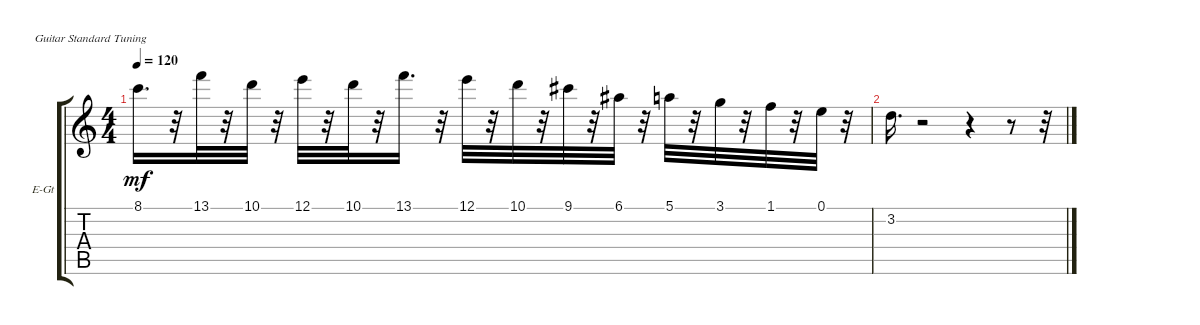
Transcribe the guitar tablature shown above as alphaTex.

\bracketExtendMode groupsimilarinstruments
\firstSystemTrackNameOrientation horizontal
\otherSystemsTrackNameOrientation horizontal
\track ("" "E-Gt") {instrument electricguitarclean}
\staff {score tabs}
\tuning (E4 B3 G3 D3 A2 E2)
\ts (4 4)
\tempo 120
\clef g2
\ks c
8.1.16{d dy mf} r.32 13.1.32 r.32 10.1.32 r.32 12.1.32 r.32 10.1.32 r.32 13.1.16{d} r.32 12.1.32 r.32 10.1.32 r.32 9.1.32 r.32 6.1.32 r.32 5.1.32 r.32 3.1.32 r.32 1.1.32 r.32 0.1.32 r.32 |
3.2.16{d} r.2 r.4 r.8 r.32
